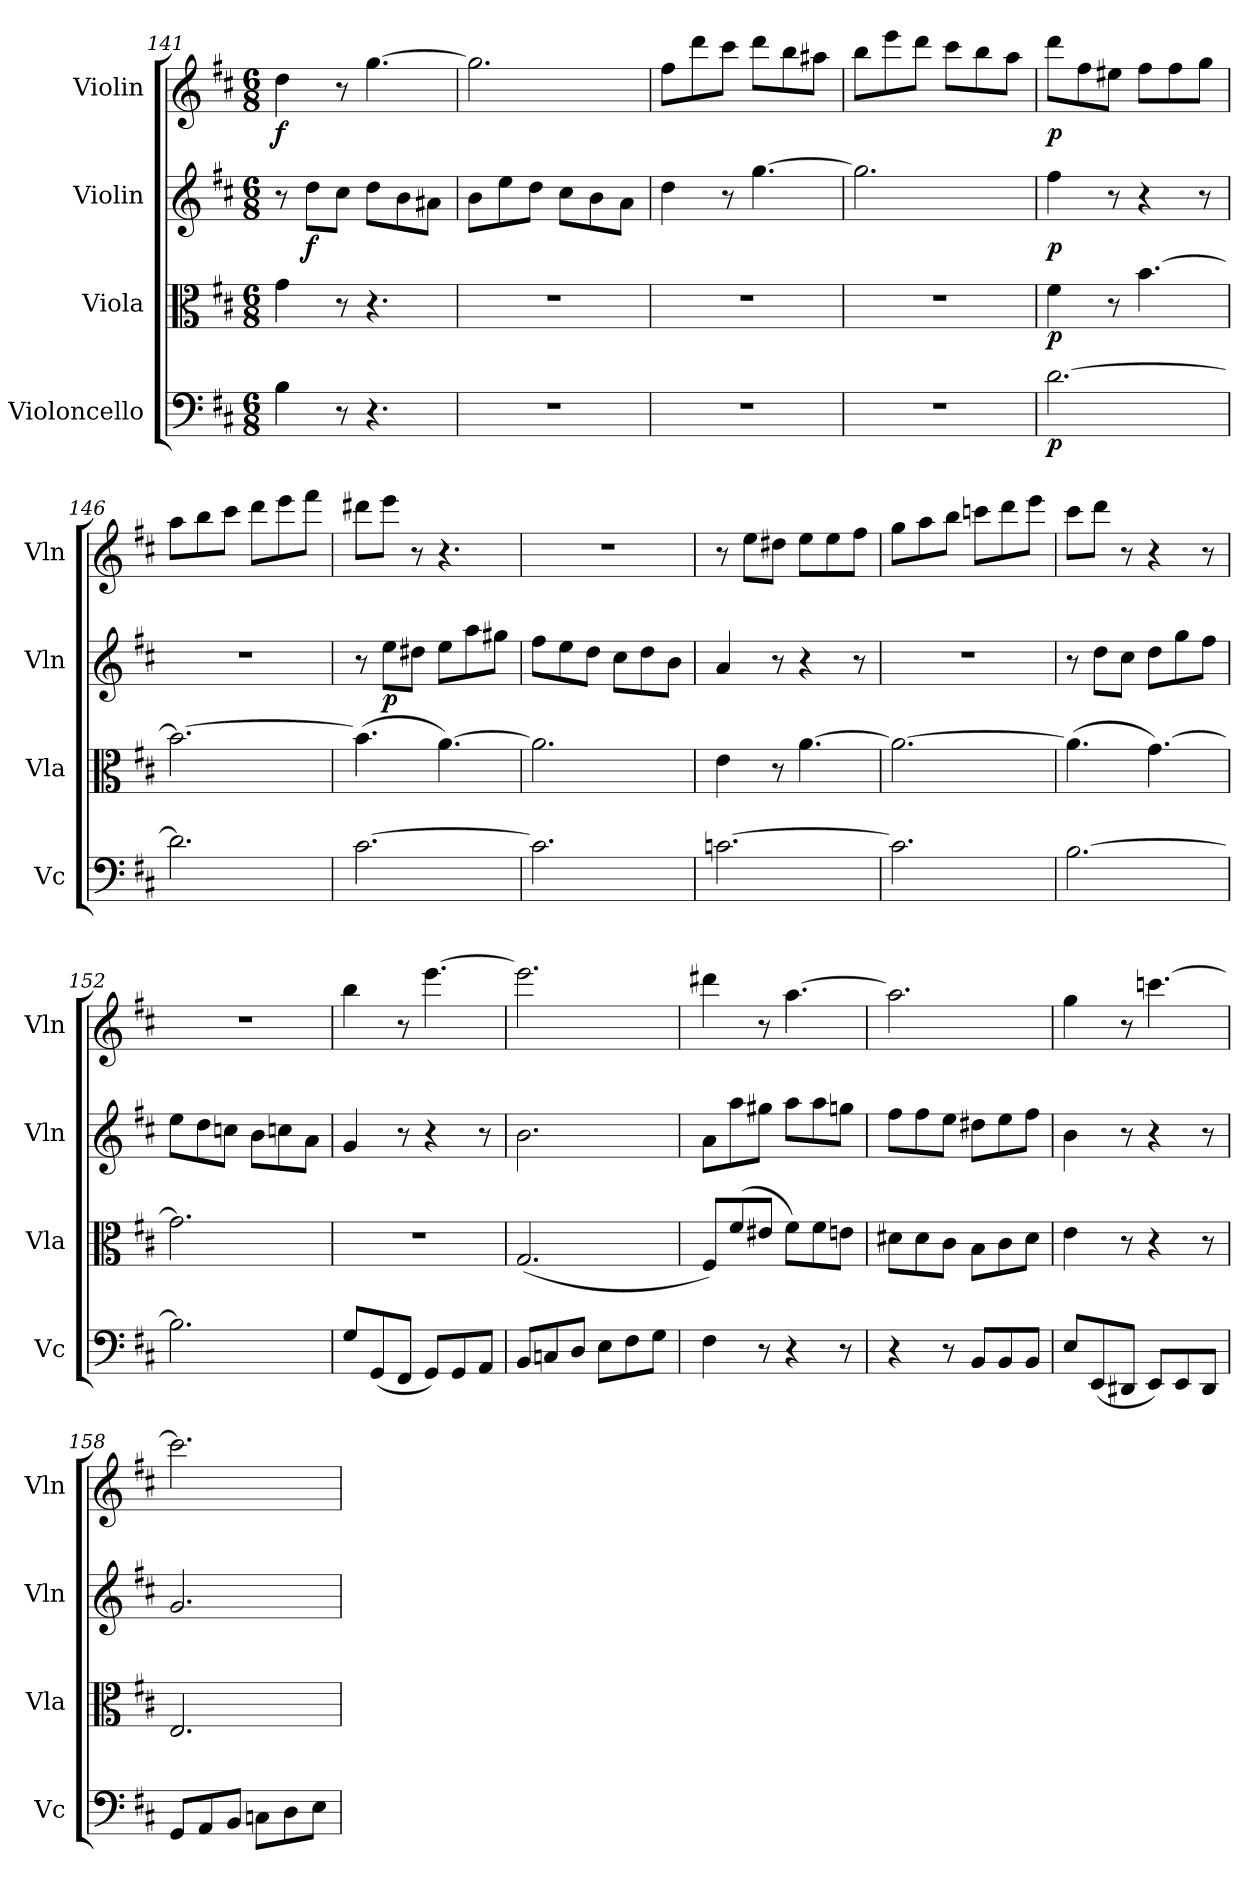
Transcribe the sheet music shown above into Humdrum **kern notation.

**kern	**dynam	**kern	**dynam	**kern	**dynam	**kern	**dynam
*part4	*part4	*part3	*part3	*part2	*part2	*part1	*part1
*staff4	*staff4	*staff3	*staff3	*staff2	*staff2	*staff1	*staff1
*I"Violoncello	*	*I"Viola	*	*I"Violin	*	*I"Violin	*
*I'Vc	*	*I'Vla	*	*I'Vln	*	*I'Vln	*
*clefF4	*	*clefC3	*	*clefG2	*	*clefG2	*
*k[f#c#]	*	*k[f#c#]	*	*k[f#c#]	*	*k[f#c#]	*
*D:	*	*D:	*	*D:	*	*D:	*
*M6/8	*	*M6/8	*	*M6/8	*	*M6/8	*
=141	=141	=141	=141	=141	=141	=141	=141
4B\	.	4g\	.	8r	.	4dd\	f
.	.	.	.	8dd\L	f	.	.
8r	.	8r	.	8cc#\J	.	8r	.
4.r	.	4.r	.	8dd\L	.	[4.gg\	.
.	.	.	.	8b\	.	.	.
.	.	.	.	8a#X\J	.	.	.
=142	=142	=142	=142	=142	=142	=142	=142
2.r	.	2.r	.	8b\L	.	2.gg\]	.
.	.	.	.	8ee\	.	.	.
.	.	.	.	8dd\J	.	.	.
.	.	.	.	8cc#\L	.	.	.
.	.	.	.	8b\	.	.	.
.	.	.	.	8a\J	.	.	.
=143	=143	=143	=143	=143	=143	=143	=143
2.r	.	2.r	.	4dd\	.	8ff#\L	.
.	.	.	.	.	.	8ddd\	.
.	.	.	.	8r	.	8ccc#\J	.
.	.	.	.	[4.gg\	.	8ddd\L	.
.	.	.	.	.	.	8bb\	.
.	.	.	.	.	.	8aa#X\J	.
=144	=144	=144	=144	=144	=144	=144	=144
2.r	.	2.r	.	2.gg\]	.	8bb\L	.
.	.	.	.	.	.	8eee\	.
.	.	.	.	.	.	8ddd\J	.
.	.	.	.	.	.	8ccc#\L	.
.	.	.	.	.	.	8bb\	.
.	.	.	.	.	.	8aa\J	.
=145	=145	=145	=145	=145	=145	=145	=145
[2.d\	p	4f#\	p	4ff#\	p	8ddd\L	p
.	.	.	.	.	.	8ff#\	.
.	.	8r	.	8r	.	8ee#X\J	.
.	.	[4.b\	.	4r	.	8ff#\L	.
.	.	.	.	.	.	8ff#\	.
.	.	.	.	8r	.	8gg\J	.
=146	=146	=146	=146	=146	=146	=146	=146
2.d\]	.	2.b\_	.	2.r	.	8aa\L	.
.	.	.	.	.	.	8bb\	.
.	.	.	.	.	.	8ccc#\J	.
.	.	.	.	.	.	8ddd\L	.
.	.	.	.	.	.	8eee\	.
.	.	.	.	.	.	8fff#\J	.
=147	=147	=147	=147	=147	=147	=147	=147
[2.c#\	.	(4.b\]	.	8r	.	8ddd#X\L	.
.	.	.	.	8ee\L	p	8eee\J	.
.	.	.	.	8dd#X\J	.	8r	.
.	.	[4.a\)	.	8ee\L	.	4.r	.
.	.	.	.	8aa\	.	.	.
.	.	.	.	8gg#X\J	.	.	.
=148	=148	=148	=148	=148	=148	=148	=148
2.c#\]	.	2.a\]	.	8ff#\L	.	2.r	.
.	.	.	.	8ee\	.	.	.
.	.	.	.	8dd\J	.	.	.
.	.	.	.	8cc#\L	.	.	.
.	.	.	.	8dd\	.	.	.
.	.	.	.	8b\J	.	.	.
=149	=149	=149	=149	=149	=149	=149	=149
[2.cn\	.	4e\	.	4a/	.	8r	.
.	.	.	.	.	.	8ee\L	.
.	.	8r	.	8r	.	8dd#X\J	.
.	.	[4.a\	.	4r	.	8ee\L	.
.	.	.	.	.	.	8ee\	.
.	.	.	.	8r	.	8ff#\J	.
=150	=150	=150	=150	=150	=150	=150	=150
2.c\]	.	2.a\_	.	2.r	.	8gg\L	.
.	.	.	.	.	.	8aa\	.
.	.	.	.	.	.	8bb\J	.
.	.	.	.	.	.	8cccn\L	.
.	.	.	.	.	.	8ddd\	.
.	.	.	.	.	.	8eee\J	.
=151	=151	=151	=151	=151	=151	=151	=151
[2.B\	.	(4.a\]	.	8r	.	8ccc#\L	.
.	.	.	.	8dd\L	.	8ddd\J	.
.	.	.	.	8cc#\J	.	8r	.
.	.	[4.g\)	.	8dd\L	.	4r	.
.	.	.	.	8gg\	.	.	.
.	.	.	.	8ff#\J	.	8r	.
=152	=152	=152	=152	=152	=152	=152	=152
2.B\]	.	2.g\]	.	8ee\L	.	2.r	.
.	.	.	.	8dd\	.	.	.
.	.	.	.	8ccn\J	.	.	.
.	.	.	.	8b\L	.	.	.
.	.	.	.	8ccn\	.	.	.
.	.	.	.	8a\J	.	.	.
=153	=153	=153	=153	=153	=153	=153	=153
8G/L	.	2.r	.	4g/	.	4bb\	.
(8GG/	.	.	.	.	.	.	.
8FF#/J	.	.	.	8r	.	8r	.
8GG/L)	.	.	.	4r	.	[4.eee\	.
8GG/	.	.	.	.	.	.	.
8AA/J	.	.	.	8r	.	.	.
=154	=154	=154	=154	=154	=154	=154	=154
8BB/L	.	(2.G/	.	2.b\	.	2.eee\]	.
8Cn/	.	.	.	.	.	.	.
8D/J	.	.	.	.	.	.	.
8E\L	.	.	.	.	.	.	.
8F#\	.	.	.	.	.	.	.
8G\J	.	.	.	.	.	.	.
=155	=155	=155	=155	=155	=155	=155	=155
4F#\	.	8F#/L)	.	8a\L	.	4ddd#X\	.
.	.	(8f#/	.	8aa\	.	.	.
8r	.	8e#X/J	.	8gg#X\J	.	8r	.
4r	.	8f#\L)	.	8aa\L	.	[4.aa\	.
.	.	8f#\	.	8aa\	.	.	.
8r	.	8en\J	.	8ggn\J	.	.	.
=156	=156	=156	=156	=156	=156	=156	=156
4r	.	8d#X\L	.	8ff#\L	.	2.aa\]	.
.	.	8d#\	.	8ff#\	.	.	.
8r	.	8c#\J	.	8ee\J	.	.	.
8BB/L	.	8B\L	.	8dd#X\L	.	.	.
8BB/	.	8c#\	.	8ee\	.	.	.
8BB/J	.	8d#\J	.	8ff#\J	.	.	.
=157	=157	=157	=157	=157	=157	=157	=157
8E/L	.	4e\	.	4b\	.	4gg\	.
(8EE/	.	.	.	.	.	.	.
8DD#X/J	.	8r	.	8r	.	8r	.
8EE/L)	.	4r	.	4r	.	[4.cccn\	.
8EE/	.	.	.	.	.	.	.
8DD#/J	.	8r	.	8r	.	.	.
=158	=158	=158	=158	=158	=158	=158	=158
8GG/L	.	2.E/	.	2.g/	.	2.ccc\]	.
8AA/	.	.	.	.	.	.	.
8BB/J	.	.	.	.	.	.	.
8Cn\L	.	.	.	.	.	.	.
8D\	.	.	.	.	.	.	.
8E\J	.	.	.	.	.	.	.
=	=	=	=	=	=	=	=
*-	*-	*-	*-	*-	*-	*-	*-
